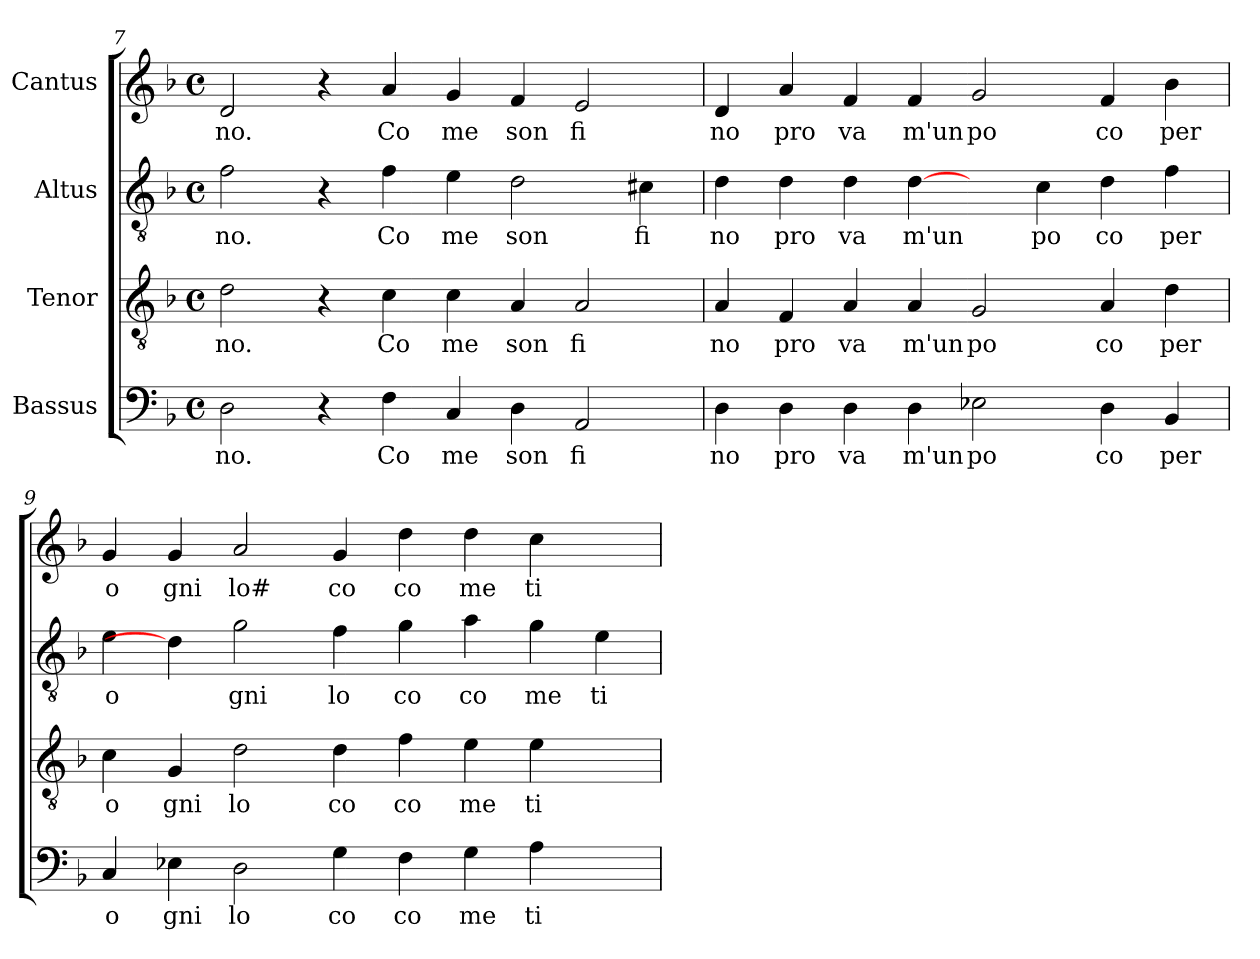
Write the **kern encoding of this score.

**kern	**text	**kern	**text	**kern	**text	**kern	**text
*part4	*part4	*part3	*part3	*part2	*part2	*part1	*part1
*staff4	*staff4	*staff3	*staff3	*staff2	*staff2	*staff1	*staff1
*I"Bassus	*	*I"Tenor	*	*I"Altus	*	*I"Cantus	*
*clefF4	*	*clefGv2	*	*clefGv2	*	*clefG2	*
*k[b-]	*	*k[b-]	*	*k[b-]	*	*k[b-]	*
*F:	*	*F:	*	*F:	*	*F:	*
*M4/4	*	*M4/4	*	*M4/4	*	*M4/4	*
*met(c)	*	*met(c)	*	*met(c)	*	*met(c)	*
=7	=7	=7	=7	=7	=7	=7	=7
!	!LO:LY:b:cj	!	!LO:LY:b:cj	!	!LO:LY:b:cj	!	!LO:LY:b:cj
2D\	no.	2d\	no.	2f\	no.	2d/	no.
4r	.	4r	.	4r	.	4r	.
!	!LO:LY:b:cj	!	!LO:LY:b:cj	!	!LO:LY:b:cj	!	!LO:LY:b:cj
4F\	Co	4c\	Co	4f\	Co	4a/	Co
!	!LO:LY:b:cj	!	!LO:LY:b:cj	!	!LO:LY:b:cj	!	!LO:LY:b:cj
4C/	me	4c\	me	4e\	me	4g/	me
!	!LO:LY:b:cj	!	!LO:LY:b:cj	!	!LO:LY:b:cj	!	!LO:LY:b:cj
4D\	son	4A/	son	2d\	son	4f/	son
!	!LO:LY:b:cj	!	!LO:LY:b:cj	!	!	!	!LO:LY:b:cj
2AA/	fi	2A/	fi	.	.	2e/	fi
!	!	!	!	!	!LO:LY:b:cj	!	!
.	.	.	.	4c#\	fi	.	.
=8	=8	=8	=8	=8	=8	=8	=8
!	!LO:LY:b:cj	!	!LO:LY:b:cj	!	!LO:LY:b:cj	!	!LO:LY:b:cj
4D\	no	4A/	no	4d\	no	4d/	no
!	!LO:LY:b:cj	!	!LO:LY:b:cj	!	!LO:LY:b:cj	!	!LO:LY:b:cj
4D\	pro	4F/	pro	4d\	pro	4a/	pro
!	!LO:LY:b:cj	!	!LO:LY:b:cj	!	!LO:LY:b:cj	!	!LO:LY:b:cj
4D\	va	4A/	va	4d\	va	4f/	va
!	!LO:LY:b:cj	!	!LO:LY:b:cj	!	!LO:LY:b:cj	!	!LO:LY:b:cj
4D\	m'un	4A/	m'un	[4d\	m'un	4f/	m'un
!	!LO:LY:b:cj	!	!LO:LY:b:cj	!	!	!	!LO:LY:b:cj
2E-X\	po	2G/	po	4ryy	.	2g/	po
!	!	!	!	!	!LO:LY:b:cj	!	!
.	.	.	.	4c\	po	.	.
!	!LO:LY:b:cj	!	!LO:LY:b:cj	!	!LO:LY:b:cj	!	!LO:LY:b:cj
4D\	co	4A/	co	4d\	co	4f/	co
!	!LO:LY:b:cj	!	!LO:LY:b:cj	!	!LO:LY:b:cj	!	!LO:LY:b:cj
4BB-/	per	4d\	per	4f\	per	4b-\	per
=9	=9	=9	=9	=9	=9	=9	=9
!	!LO:LY:b:cj	!	!LO:LY:b:cj	!	!LO:LY:b:cj	!	!LO:LY:b:cj
4C/	o	4c\	o	4e\	o	4g/	o
!	!LO:LY:b:cj	!	!LO:LY:b:cj	!	!	!	!LO:LY:b:cj
4E-X\	gni	4G/	gni	4d\]	.	4g/	gni
!	!LO:LY:b:cj	!	!LO:LY:b:cj	!	!LO:LY:b:cj	!	!LO:LY:b:cj
2D\	lo	2d\	lo	2g\	gni	2a/	lo#
!	!LO:LY:b:cj	!	!LO:LY:b:cj	!	!LO:LY:b:cj	!	!LO:LY:b:cj
4G\	co	4d\	co	4f\	lo	4g/	co
!	!LO:LY:b:cj	!	!LO:LY:b:cj	!	!LO:LY:b:cj	!	!LO:LY:b:cj
4F\	co	4f\	co	4g\	co	4dd\	co
!	!LO:LY:b:cj	!	!LO:LY:b:cj	!	!LO:LY:b:cj	!	!LO:LY:b:cj
4G\	me	4e\	me	4a\	co	4dd\	me
!	!LO:LY:b:cj	!	!LO:LY:b:cj	!	!LO:LY:b:cj	!	!LO:LY:b:cj
4A\	ti	4e\	ti	4g\	me	4cc\	ti
!	!	!	!	!	!LO:LY:b:cj	!	!
4ryy	.	4ryy	.	4e\	ti	4ryy	.
=	=	=	=	=	=	=	=
*-	*-	*-	*-	*-	*-	*-	*-
